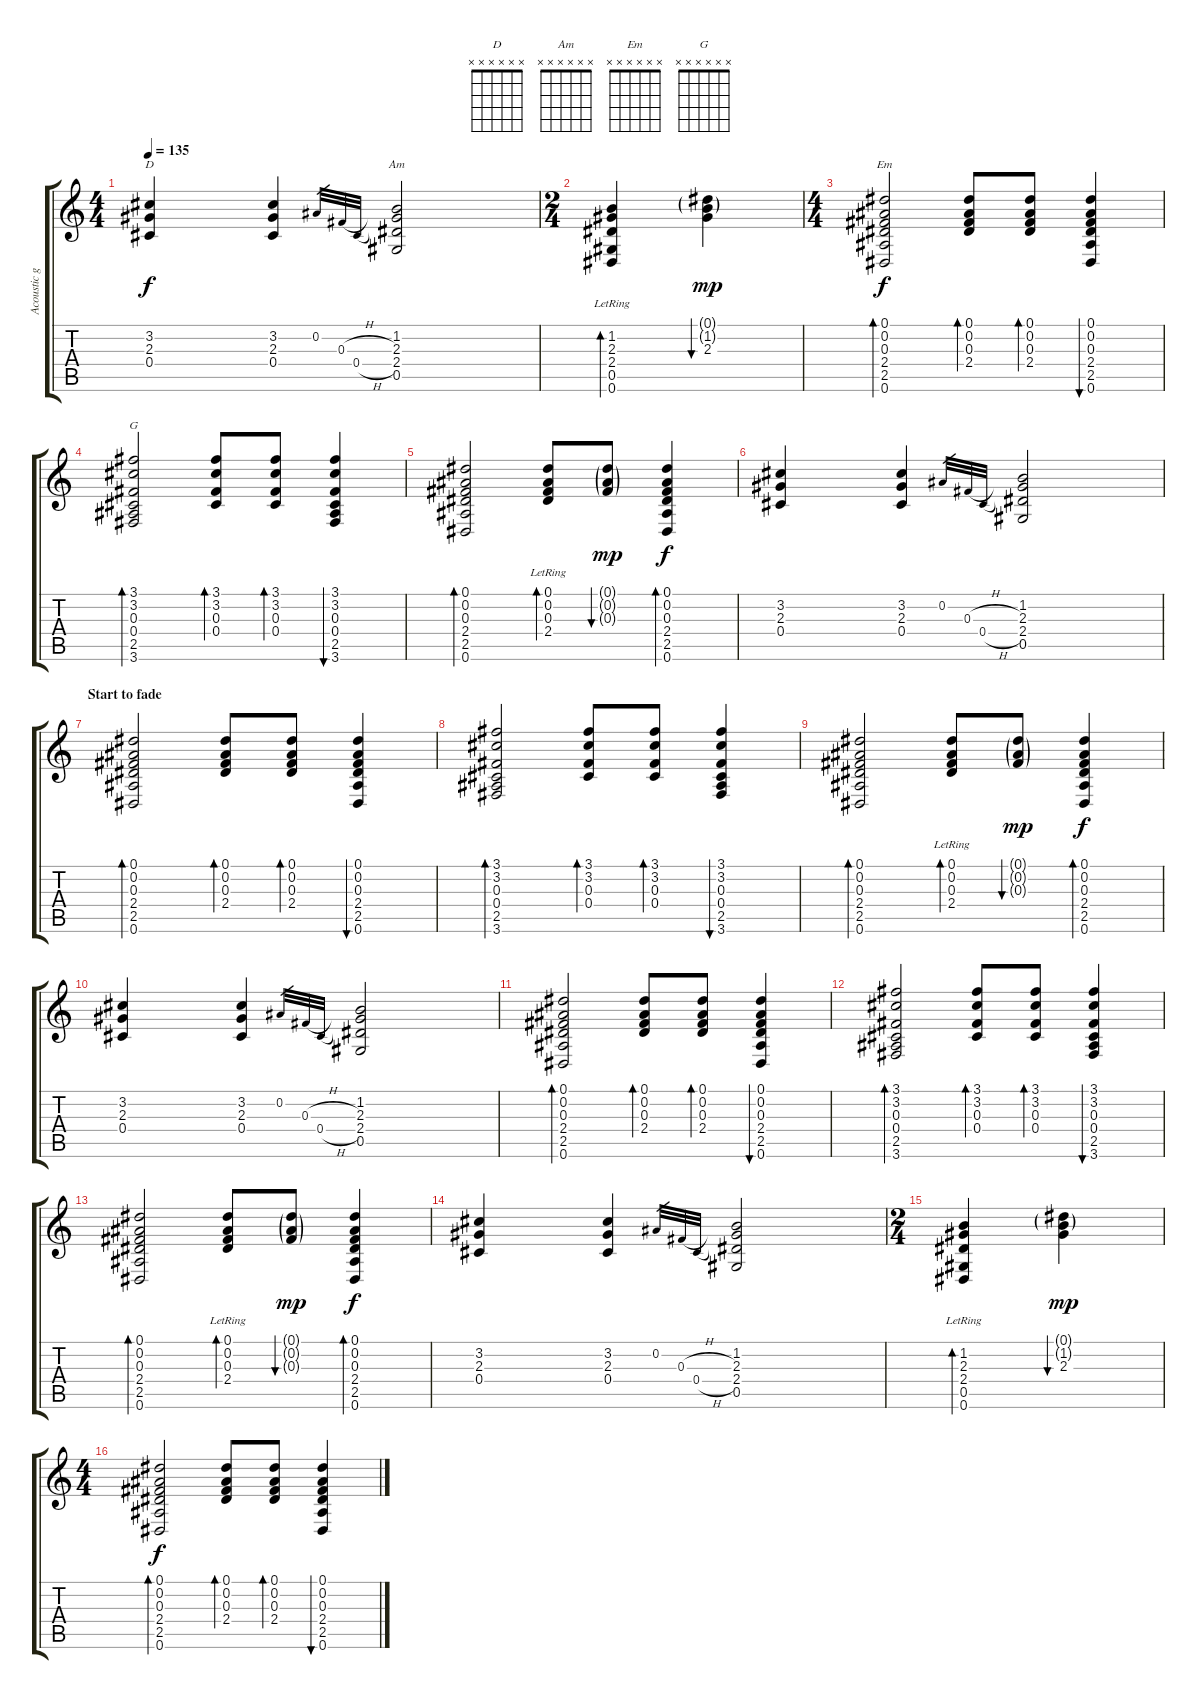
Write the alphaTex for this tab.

\track ("Acoustic guitar" "Acoustic g") {instrument acousticguitarsteel}
\staff {score tabs}
\tuning (Eb4 Bb3 Gb3 Db3 Ab2 Eb2) {hide}
\chord ("D" x x x x x x)
\chord ("Am" x x x x x x)
\chord ("Em" x x x x x x)
\chord ("G" x x x x x x)
\ts (4 4)
\tempo 135
\clef g2
\ks c
(3.2 2.3 0.4).4{ch "D" dy f} (3.2 2.3 0.4).4 0.2.32{gr} 0.3{h}.32{gr} 0.4{h}.32{gr} (1.2 2.3 2.4 0.5).2{ch "Am"} |
\ts (2 4)
(1.2{lr} 2.3{lr} 2.4{lr} 0.5{lr} 0.6{lr}).4{bd 120} (0.1{g} 1.2{g} 2.3).4{bu 120 dy mp} |
\ts (4 4)
(0.1 0.2 0.3 2.4 2.5 0.6).2{bd 120 ch "Em" dy f} (0.1 0.2 0.3 2.4).8{bd 60} (0.1 0.2 0.3 2.4).8{bd 60} (0.1 0.2 0.3 2.4 2.5 0.6).4{bu 60} |
(3.1 3.2 0.3 0.4 2.5 3.6).2{bd 60 ch "G"} (3.1 3.2 0.3 0.4).8{bd 60} (3.1 3.2 0.3 0.4).8{bd 60} (3.1 3.2 0.3 0.4 2.5 3.6).4{bu 60} |
(0.1 0.2 0.3 2.4 2.5 0.6).2{bd 120} (0.1 0.2 0.3 2.4{lr}).8{bd 60} (0.1{g} 0.2{g} 0.3{g}).8{bu 120 dy mp} (0.1 0.2 0.3 2.4 2.5 0.6).4{bd 120 dy f} |
(3.2 2.3 0.4).4 (3.2 2.3 0.4).4 0.2.32{gr} 0.3{h}.32{gr} 0.4{h}.32{gr} (1.2 2.3 2.4 0.5).2 |
\section ("" "Start to fade")
(0.1 0.2 0.3 2.4 2.5 0.6).2{bd 120} (0.1 0.2 0.3 2.4).8{bd 60} (0.1 0.2 0.3 2.4).8{bd 60} (0.1 0.2 0.3 2.4 2.5 0.6).4{bu 60} |
(3.1 3.2 0.3 0.4 2.5 3.6).2{bd 60} (3.1 3.2 0.3 0.4).8{bd 60} (3.1 3.2 0.3 0.4).8{bd 60} (3.1 3.2 0.3 0.4 2.5 3.6).4{bu 60} |
(0.1 0.2 0.3 2.4 2.5 0.6).2{bd 120} (0.1 0.2 0.3 2.4{lr}).8{bd 60} (0.1{g} 0.2{g} 0.3{g}).8{bu 120 dy mp} (0.1 0.2 0.3 2.4 2.5 0.6).4{bd 120 dy f} |
(3.2 2.3 0.4).4 (3.2 2.3 0.4).4 0.2.32{gr} 0.3{h}.32{gr} 0.4{h}.32{gr} (1.2 2.3 2.4 0.5).2 |
(0.1 0.2 0.3 2.4 2.5 0.6).2{bd 120} (0.1 0.2 0.3 2.4).8{bd 60} (0.1 0.2 0.3 2.4).8{bd 60} (0.1 0.2 0.3 2.4 2.5 0.6).4{bu 60} |
(3.1 3.2 0.3 0.4 2.5 3.6).2{bd 60} (3.1 3.2 0.3 0.4).8{bd 60} (3.1 3.2 0.3 0.4).8{bd 60} (3.1 3.2 0.3 0.4 2.5 3.6).4{bu 60} |
(0.1 0.2 0.3 2.4 2.5 0.6).2{bd 120} (0.1 0.2 0.3 2.4{lr}).8{bd 60} (0.1{g} 0.2{g} 0.3{g}).8{bu 120 dy mp} (0.1 0.2 0.3 2.4 2.5 0.6).4{bd 120 dy f} |
(3.2 2.3 0.4).4 (3.2 2.3 0.4).4 0.2.32{gr} 0.3{h}.32{gr} 0.4{h}.32{gr} (1.2 2.3 2.4 0.5).2 |
\ts (2 4)
(1.2{lr} 2.3{lr} 2.4{lr} 0.5{lr} 0.6{lr}).4{bd 120} (0.1{g} 1.2{g} 2.3).4{bu 120 dy mp} |
\ts (4 4)
(0.1 0.2 0.3 2.4 2.5 0.6).2{bd 120 dy f} (0.1 0.2 0.3 2.4).8{bd 60} (0.1 0.2 0.3 2.4).8{bd 60} (0.1 0.2 0.3 2.4 2.5 0.6).4{bu 60}
